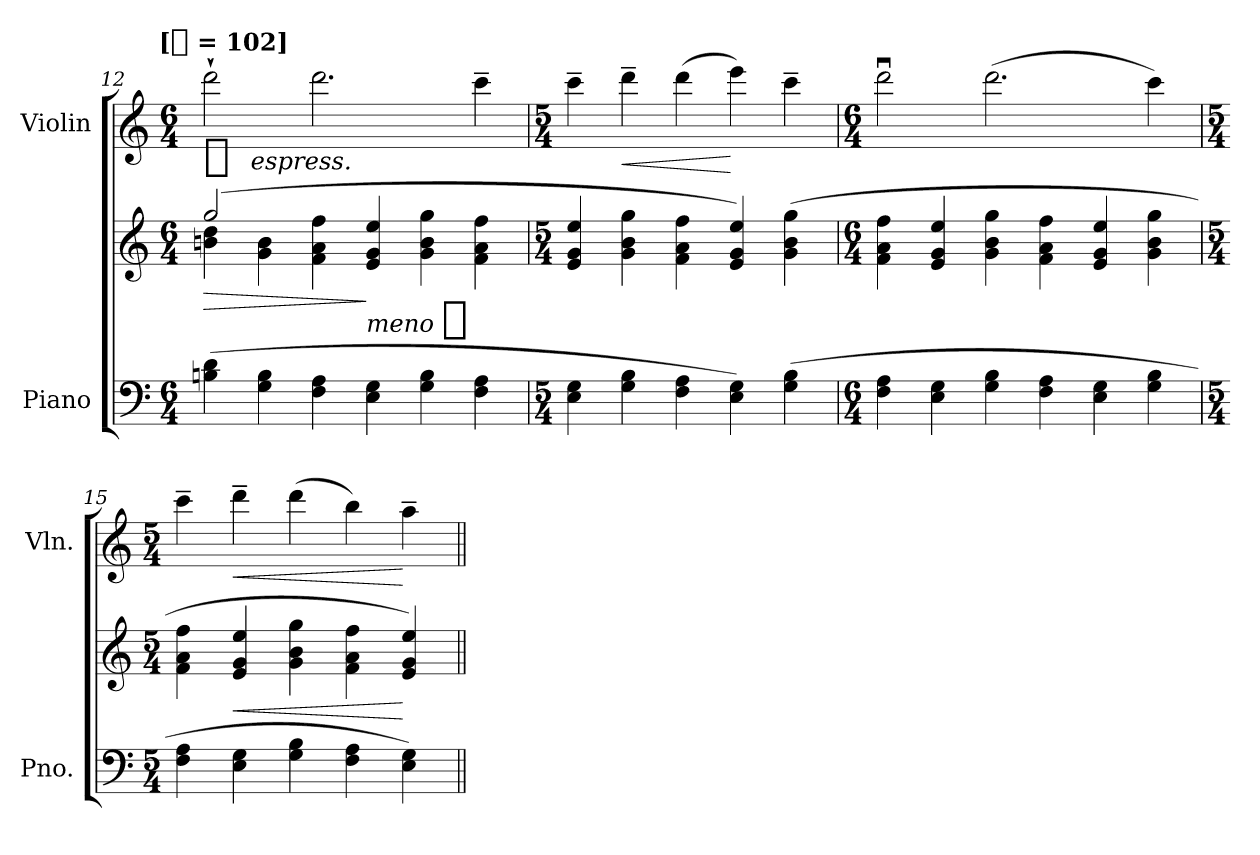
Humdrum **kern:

**kern	**kern	**dynam	**kern	**dynam
*part2	*part2	*part2	*part1	*part1
*staff3	*staff2	*staff2/3	*staff1	*staff1
*I"Piano	*	*	*I"Violin	*
*I'Pno.	*	*	*I'Vln.	*
*clefF4	*clefG2	*	*clefG2	*
*k[]	*k[]	*	*k[]	*
*C:	*C:	*	*C:	*
!!LO:TX:omd:t=[[quarter] = 102]
*M6/4	*M6/4	*	*M6/4	*
*MM102	*MM102	*	*MM102	*
=12	=12	=12	=12	=12
*	*^	*	*	*
!	!	!	!LO:HP:b	!	!LO:DY:t=%s espress.
(<4Bn 4d	(2gg	4bn 4dd	>	2ddd`	f
4G 4B	.	4g 4b	.	.	.
4F 4A	4ryy	4f 4a 4ff	.	2.ddd	.
!	!	!	!LO:DY:n=1:t=meno %s	!	!
4E 4G	4ryy	4e 4g 4ee	] f	.	.
4G 4B	4ryy	4g 4b 4gg	.	.	.
4F 4A	4ryy	4f 4a 4ff	.	4ccc~	.
*	*v	*v	*	*	*
=13	=13	=13	=13	=13
*M5/4	*M5/4	*	*M5/4	*
4E 4G	4e/ 4g/ 4ee/	.	4ccc~	.
!	!	!	!	!LO:HP:b
4G 4B	4g 4b 4gg	.	4ddd~	<
4F 4A	4f 4a 4ff	.	(4ddd	.
4E 4G)	4e/ 4g/ 4ee/)	.	4eee)	[
(<4G 4B	(>4g 4b 4gg	.	4ccc~	.
=14	=14	=14	=14	=14
*M6/4	*M6/4	*	*M6/4	*
4F 4A	4f 4a 4ff	.	2dddu	.
4E 4G	4e/ 4g/ 4ee/	.	.	.
4G 4B	4g 4b 4gg	.	(2.ddd	.
4F 4A	4f 4a 4ff	.	.	.
4E 4G	4e/ 4g/ 4ee/	.	.	.
4G 4B	4g 4b 4gg	.	4ccc)	.
=15	=15	=15	=15	=15
*M5/4	*M5/4	*	*M5/4	*
4F 4A	4f 4a 4ff	.	4ccc~	.
!	!	!LO:HP:b	!	!LO:HP:b
4E 4G	4e/ 4g/ 4ee/	<	4ddd~	<
4G 4B	4g 4b 4gg	.	(4ddd	.
4F 4A	4f 4a 4ff	.	4bb)	.
4E 4G)	4e/ 4g/ 4ee/)	[	4aa~	[
=||	=||	=||	=||	=||
*-	*-	*-	*-	*-
